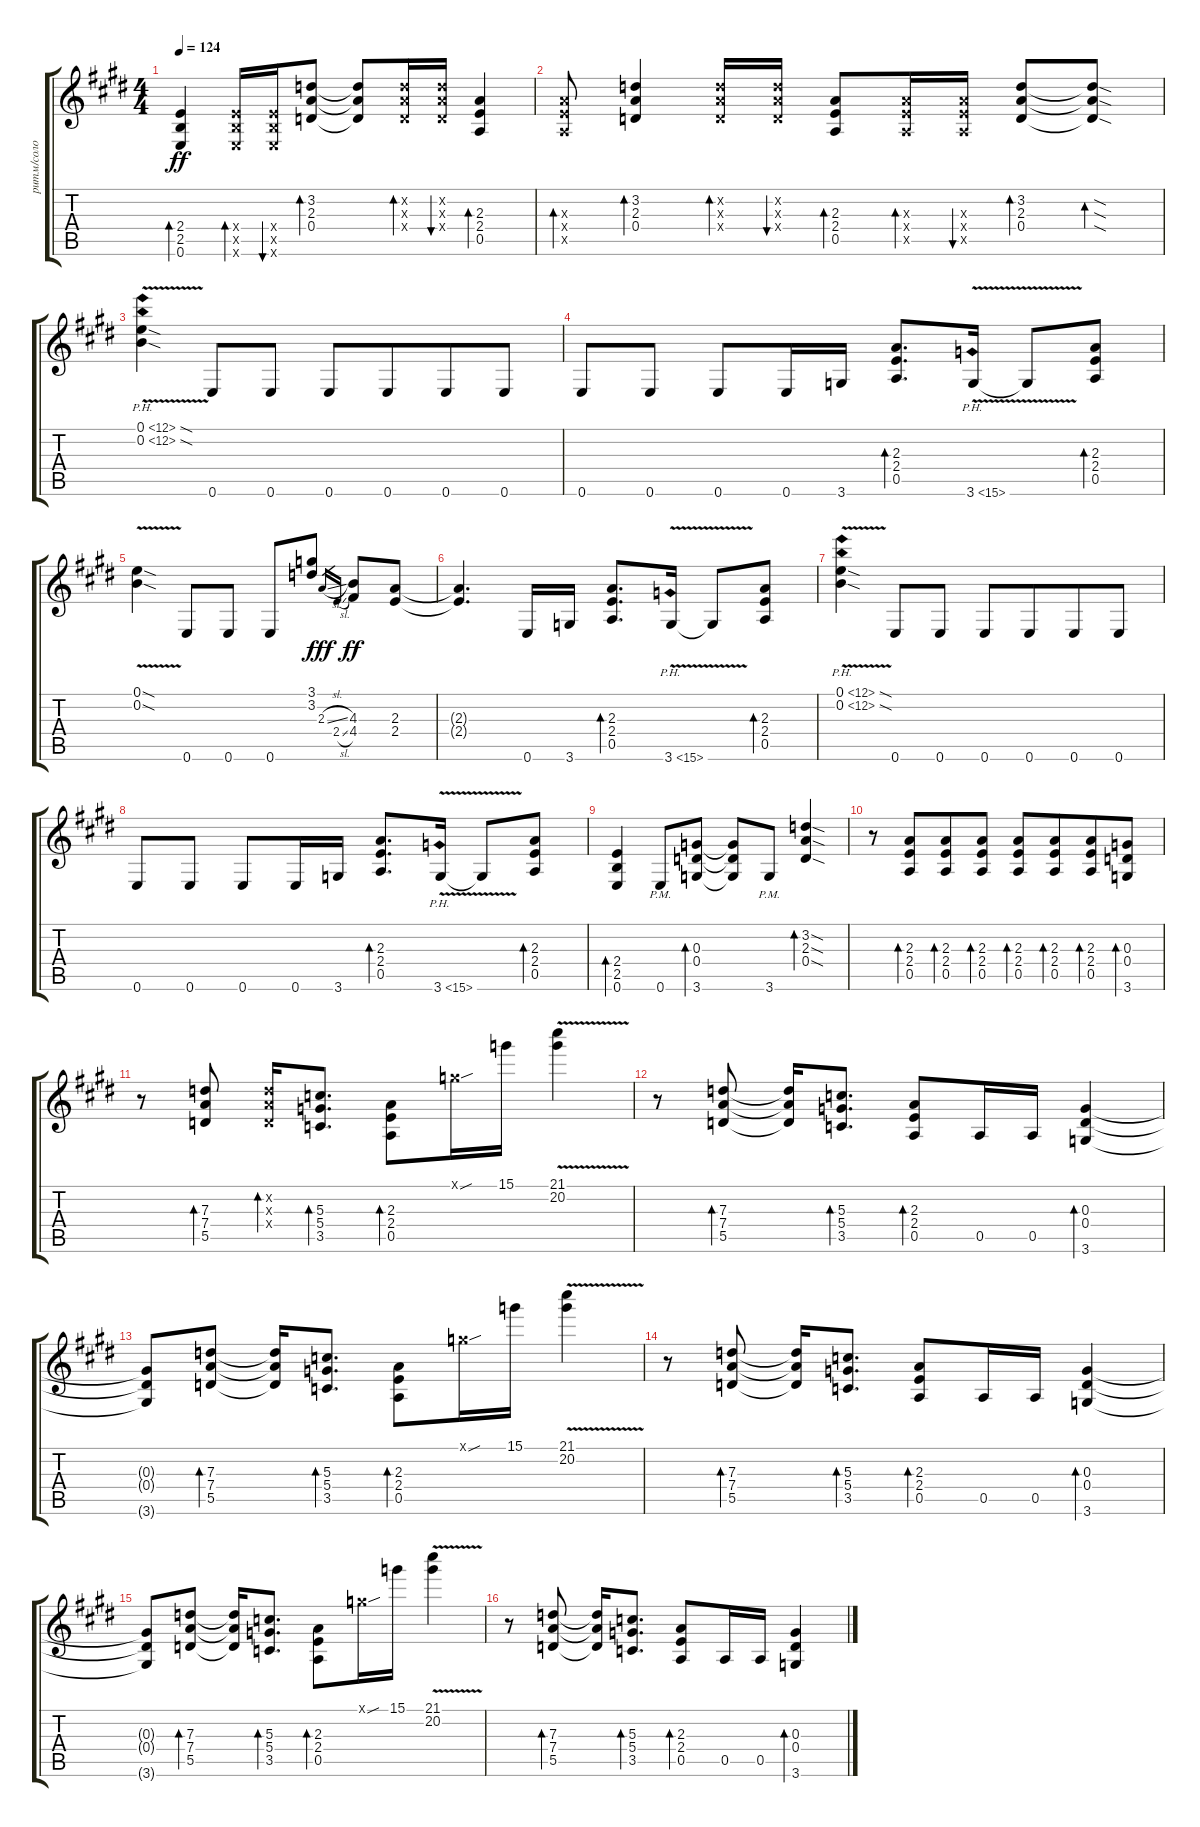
\track ("ритм/соло" "ритм/соло") {instrument overdrivenguitar}
\staff {score tabs}
\tuning (E4 B3 G3 D3 A2 E2) {hide}
\ts (4 4)
\tempo 124
\clef g2
\ks e
(2.4 2.5 0.6).4{bd 60 dy ff} (2.4{x} 2.5{x} 0.6{x}).16{bd 60} (2.4{x} 2.5{x} 0.6{x}).16{bu 60} (3.2 2.3 0.4).8{bd 60} (3.2{t} 2.3{t} 0.4{t}).8 (3.2{x} 2.3{x} 0.4{x}).16{bd 60} (3.2{x} 2.3{x} 0.4{x}).16{bu 60} (2.3 2.4 0.5).4{bd 60} |
(2.3{x} 2.4{x} 0.5{x}).8{bd 60} (3.2 2.3 0.4).4{bd 60} (3.2{x} 2.3{x} 0.4{x}).16{bd 60} (3.2{x} 2.3{x} 0.4{x}).16{bu 60} (2.3 2.4 0.5).8{bd 60} (2.3{x} 2.4{x} 0.5{x}).16{bd 60} (2.3{x} 2.4{x} 0.5{x}).16{bu 60} (3.2 2.3 0.4).8{bd 60} (3.2{sod t} 2.3{sod t} 0.4{sod t}).8{bd 60} |
(0.1{ph 12 sod} 0.2{ph 12 v sod}).4 0.6.8 0.6.8 0.6.8 0.6.8{beam merge} 0.6.8 0.6.8 |
0.6.8 0.6.8 0.6.8 0.6.16 3.6.16 (2.3 2.4 0.5).8{d bd 60} 3.6{ph 12 v}.16 3.6{t}.8 (2.3 2.4 0.5).8{bd 60} |
(0.1{v sod} 0.2{v sod}).4 0.6.8 0.6.8 0.6.8 (3.1 3.2).8 2.3{sl}.16{gr dy fff} 2.4{sl}.16{gr} (4.3 4.4).8{dy ff} (2.3 2.4).8 |
(2.3{t} 2.4{t}).4{d} 0.6.16 3.6.16 (2.3 2.4 0.5).8{d bd 60} 3.6{ph 12 v}.16 3.6{t}.8 (2.3 2.4 0.5).8{bd 60} |
(0.1{ph 12 v sod} 0.2{ph 12 v sod}).4 0.6.8 0.6.8 0.6.8 0.6.8{beam merge} 0.6.8 0.6.8 |
0.6.8 0.6.8 0.6.8 0.6.16 3.6.16 (2.3 2.4 0.5).8{d bd 60} 3.6{ph 12 v}.16 3.6{t}.8 (2.3 2.4 0.5).8{bd 60} |
(2.4 2.5 0.6).4{bd 60} 0.6{pm}.8 (0.3 0.4 3.6).8{bd 60} (0.3{t} 0.4{t} 3.6{t}).8 3.6{pm}.8 (3.2{sod} 2.3{sod} 0.4{sod}).4{bd 60} |
r.8 (2.3 2.4 0.5).8{bd 60 beam merge} (2.3 2.4 0.5).8{bd 60 beam merge} (2.3 2.4 0.5).8{bd 60} (2.3 2.4 0.5).8{bd 60} (2.3 2.4 0.5).8{bd 60 beam merge} (2.3 2.4 0.5).8{bd 60} (0.3 0.4 3.6).8{bd 60} |
r.8 (7.3 7.4 5.5).8{bd 60} (3.2{x} 2.3{x} 0.4{x}).16{bd 60} (5.3 5.4 3.5).8{d bd 60} (2.3 2.4 0.5).8{bd 60} 3.1{sou x}.16 15.1.16 (21.1{v} 20.2{v}).4 |
r.8 (7.3 7.4 5.5).8{bd 60} (7.3{t} 7.4{t} 5.5{t}).16 (5.3 5.4 3.5).8{d bd 60} (2.3 2.4 0.5).8{bd 60} 0.5.16 0.5.16 (0.3 0.4 3.6).4{bd 60} |
(0.3{t} 0.4{t} 3.6{t}).8 (7.3 7.4 5.5).8{bd 60} (7.3{t} 7.4{t} 5.5{t}).16 (5.3 5.4 3.5).8{d bd 60} (2.3 2.4 0.5).8{bd 60} 3.1{sou x}.16 15.1.16 (21.1{v} 20.2{v}).4 |
r.8 (7.3 7.4 5.5).8{bd 60} (7.3{t} 7.4{t} 5.5{t}).16 (5.3 5.4 3.5).8{d bd 60} (2.3 2.4 0.5).8{bd 60} 0.5.16 0.5.16 (0.3 0.4 3.6).4{bd 60} |
(0.3{t} 0.4{t} 3.6{t}).8 (7.3 7.4 5.5).8{bd 60} (7.3{t} 7.4{t} 5.5{t}).16 (5.3 5.4 3.5).8{d bd 60} (2.3 2.4 0.5).8{bd 60} 3.1{sou x}.16 15.1.16 (21.1{v} 20.2{v}).4 |
r.8 (7.3 7.4 5.5).8{bd 60} (7.3{t} 7.4{t} 5.5{t}).16 (5.3 5.4 3.5).8{d bd 60} (2.3 2.4 0.5).8{bd 60} 0.5.16 0.5.16 (0.3 0.4 3.6).4{bd 60}
